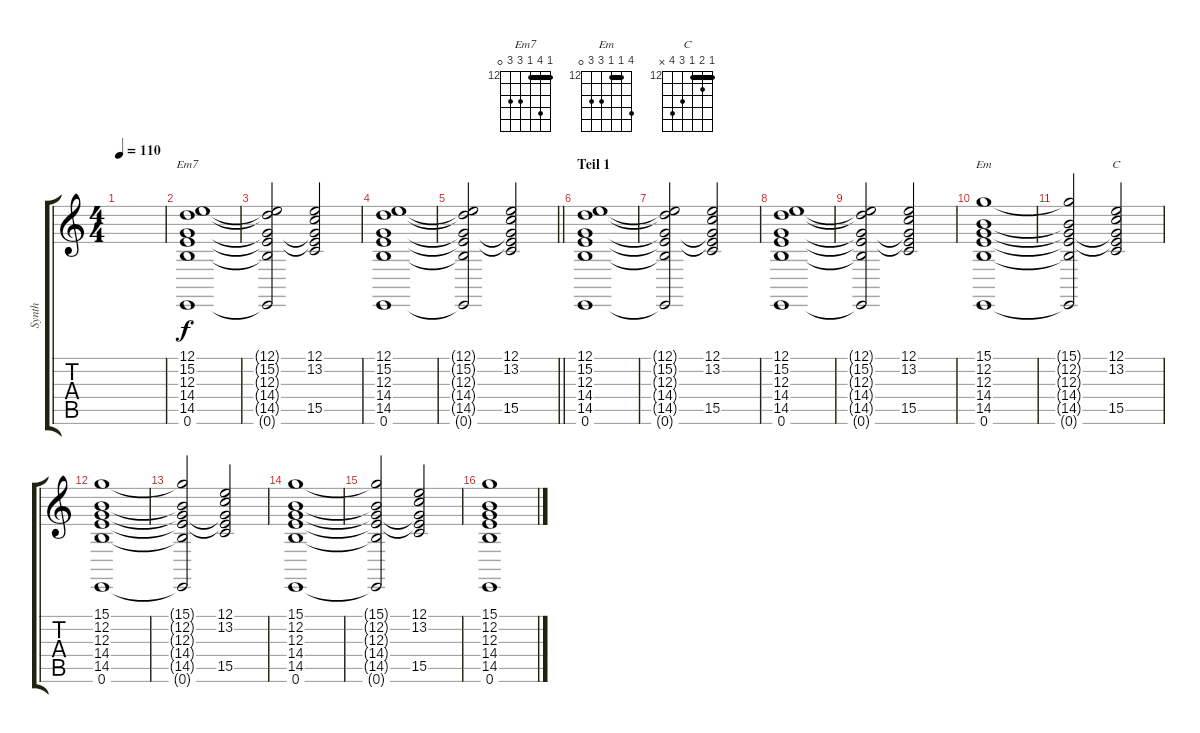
\track ("Synth" "Synth") {instrument stringensemble1}
\staff {score tabs}
\tuning (E4 B3 G3 D3 A2 E2) {hide}
\chord ("Em7" 12 15 12 14 14 0) {firstfret 12 barre 12}
\chord ("Em" 15 12 12 14 14 0) {firstfret 12 barre 12}
\chord ("C" 12 13 12 14 15 x) {firstfret 12 barre 12}
\ts (4 4)
\tempo 110
\clef g2
\ks c
|
(12.1 15.2 12.3 14.4 14.5 0.6).1{ch "Em7"} |
(12.1{t} 15.2{t} 12.3{t} 14.4{t} 14.5{t} 0.6{t}).2 (12.1 13.2 12.3{t} 14.4{t} 15.5).2 |
(12.1 15.2 12.3 14.4 14.5 0.6).1 |
\barLineRight lightlight
(12.1{t} 15.2{t} 12.3{t} 14.4{t} 14.5{t} 0.6{t}).2 (12.1 13.2 12.3{t} 14.4{t} 15.5).2 |
\section ("" "Teil 1")
(12.1 15.2 12.3 14.4 14.5 0.6).1 |
(12.1{t} 15.2{t} 12.3{t} 14.4{t} 14.5{t} 0.6{t}).2 (12.1 13.2 12.3{t} 14.4{t} 15.5).2 |
(12.1 15.2 12.3 14.4 14.5 0.6).1 |
(12.1{t} 15.2{t} 12.3{t} 14.4{t} 14.5{t} 0.6{t}).2 (12.1 13.2 12.3{t} 14.4{t} 15.5).2 |
(15.1 12.2 12.3 14.4 14.5 0.6).1{ch "Em"} |
(15.1{t} 12.2{t} 12.3{t} 14.4{t} 14.5{t} 0.6{t}).2 (12.1 13.2 12.3{t} 14.4{t} 15.5).2{ch "C"} |
(15.1 12.2 12.3 14.4 14.5 0.6).1 |
(15.1{t} 12.2{t} 12.3{t} 14.4{t} 14.5{t} 0.6{t}).2 (12.1 13.2 12.3{t} 14.4{t} 15.5).2 |
(15.1 12.2 12.3 14.4 14.5 0.6).1 |
(15.1{t} 12.2{t} 12.3{t} 14.4{t} 14.5{t} 0.6{t}).2 (12.1 13.2 12.3{t} 14.4{t} 15.5).2 |
(15.1 12.2 12.3 14.4 14.5 0.6).1
